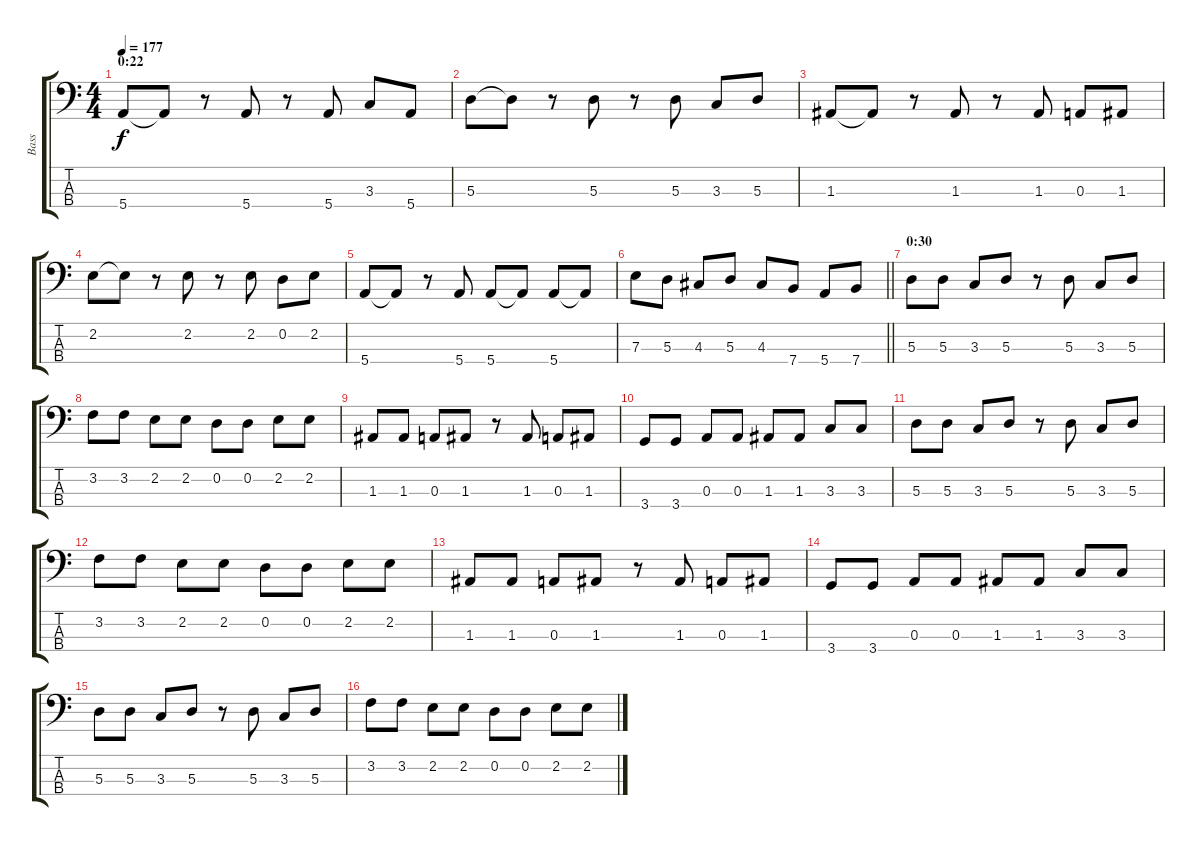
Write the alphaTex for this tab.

\track ("Bass" "Bass") {instrument electricbasspick}
\staff {score tabs}
\tuning (G2 D2 A1 E1) {hide}
\ts (4 4)
\section ("" "0:22")
\tempo 177
\clef f4
\ks c
5.4.8{dy f} 5.4{t}.8 r.8 5.4.8 r.8 5.4.8 3.3.8 5.4.8 |
5.3.8 5.3{t}.8 r.8 5.3.8 r.8 5.3.8 3.3.8 5.3.8 |
1.3.8 1.3{t}.8 r.8 1.3.8 r.8 1.3.8 0.3.8 1.3.8 |
2.2.8 2.2{t}.8 r.8 2.2.8 r.8 2.2.8 0.2.8 2.2.8 |
5.4.8 5.4{t}.8 r.8 5.4.8 5.4.8 5.4{t}.8 5.4.8 5.4{t}.8 |
\barLineRight lightlight
7.3.8 5.3.8 4.3.8 5.3.8 4.3.8 7.4.8 5.4.8 7.4.8 |
\section ("" "0:30")
5.3.8 5.3.8 3.3.8 5.3.8 r.8 5.3.8 3.3.8 5.3.8 |
3.2.8 3.2.8 2.2.8 2.2.8 0.2.8 0.2.8 2.2.8 2.2.8 |
1.3.8 1.3.8 0.3.8 1.3.8 r.8 1.3.8 0.3.8 1.3.8 |
3.4.8 3.4.8 0.3.8 0.3.8 1.3.8 1.3.8 3.3.8 3.3.8 |
5.3.8 5.3.8 3.3.8 5.3.8 r.8 5.3.8 3.3.8 5.3.8 |
3.2.8 3.2.8 2.2.8 2.2.8 0.2.8 0.2.8 2.2.8 2.2.8 |
1.3.8 1.3.8 0.3.8 1.3.8 r.8 1.3.8 0.3.8 1.3.8 |
3.4.8 3.4.8 0.3.8 0.3.8 1.3.8 1.3.8 3.3.8 3.3.8 |
5.3.8 5.3.8 3.3.8 5.3.8 r.8 5.3.8 3.3.8 5.3.8 |
3.2.8 3.2.8 2.2.8 2.2.8 0.2.8 0.2.8 2.2.8 2.2.8
